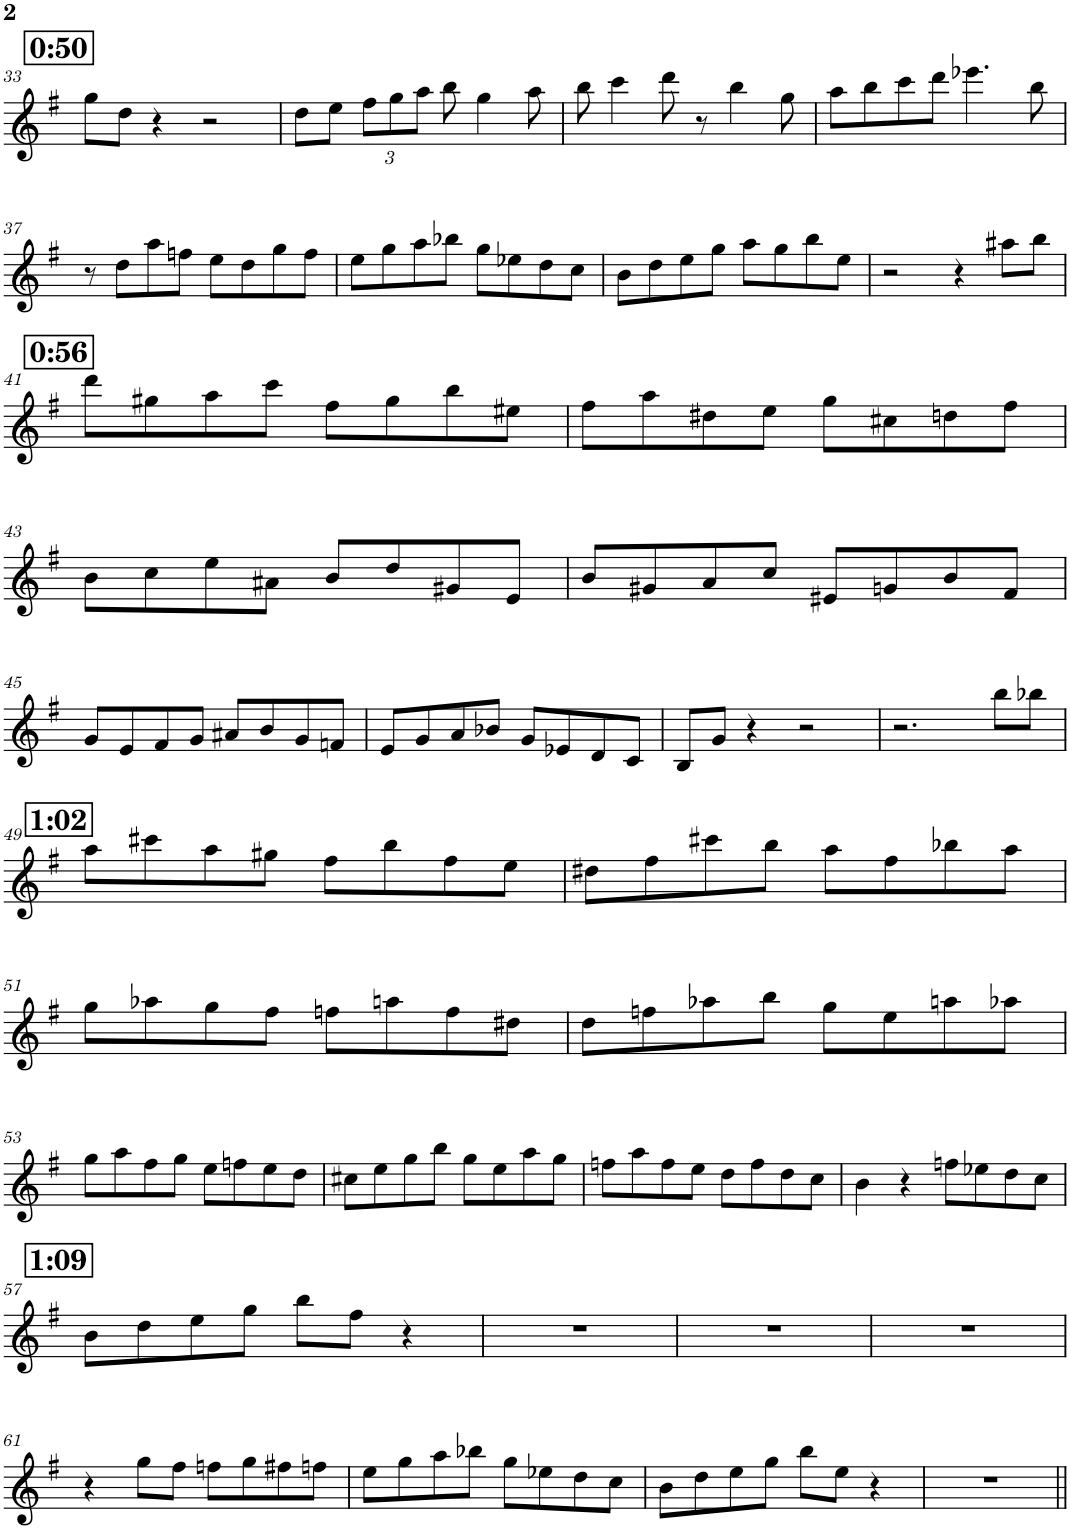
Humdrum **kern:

**kern
*part1
*staff1
*I"バリトン サクソフォーン
!!LO:PB:g=z
*clefG2
*Trd12c21
*k[f#]
*M2/2
*met(c|)
!!LO:REH:place=s1:a:B:cj:fs=14:t=0&colon;50
=33
8gg\L
8dd\J
4r
2r
=34
8dd\L
8ee\J
*Xbrackettup
12ff#\L
12gg\
12aa\J
8bb\
4gg\
8aa\
=35
8bb\
4ccc\
8ddd\
8r
4bb\
8gg\
=36
8aa\L
8bb\
8ccc\
8ddd\J
4.eee-X\
8bb\
!!LO:LB:g=z
=37
8r
8dd\L
8aa\
8ffn\J
8ee\L
8dd\
8gg\
8ff\J
=38
8ee\L
8gg\
8aa\
8bb-X\J
8gg\L
8ee-X\
8dd\
8cc\J
=39
8b\L
8dd\
8ee\
8gg\J
8aa\L
8gg\
8bb\
8ee\J
=40
2r
4r
8aa#X\L
8bb\J
!!LO:LB:g=z
!!LO:REH:place=s1:a:B:cj:fs=14:t=0&colon;56
=41
8ddd\L
8gg#X\
8aa\
8ccc\J
8ff#\L
8gg#\
8bb\
8ee#X\J
=42
8ff#\L
8aa\
8dd#X\
8ee\J
8gg\L
8cc#X\
8ddn\
8ff#\J
!!LO:LB:g=z
=43
8b\L
8cc\
8ee\
8a#X\J
8b/L
8dd/
8g#X/
8e/J
=44
8b/L
8g#X/
8a/
8cc/J
8e#X/L
8gn/
8b/
8f#/J
!!LO:LB:g=z
=45
8g/L
8e/
8f#/
8g/J
8a#X/L
8b/
8g/
8fn/J
=46
8e/L
8g/
8a/
8b-X/J
8g/L
8e-X/
8d/
8c/J
=47
8B/L
8g/J
4r
2r
=48
2.r
8bb\L
8bb-X\J
!!LO:LB:g=z
!!LO:REH:place=s1:a:B:cj:fs=14:t=1&colon;02
=49
8aa\L
8ccc#X\
8aa\
8gg#X\J
8ff#\L
8bb\
8ff#\
8ee\J
=50
8dd#X\L
8ff#\
8ccc#X\
8bb\J
8aa\L
8ff#\
8bb-X\
8aa\J
!!LO:LB:g=z
=51
8gg\L
8aa-X\
8gg\
8ff#\J
8ffn\L
8aan\
8ff\
8dd#X\J
=52
8dd\L
8ffn\
8aa-X\
8bb\J
8gg\L
8ee\
8aan\
8aa-X\J
!!LO:LB:g=z
=53
8gg\L
8aa\
8ff#\
8gg\J
8ee\L
8ffn\
8ee\
8dd\J
=54
8cc#X\L
8ee\
8gg\
8bb\J
8gg\L
8ee\
8aa\
8gg\J
=55
8ffn\L
8aa\
8ff\
8ee\J
8dd\L
8ff\
8dd\
8cc\J
=56
4b\
4r
8ffn\L
8ee-X\
8dd\
8cc\J
!!LO:LB:g=z
!!LO:REH:place=s1:a:B:cj:fs=14:t=1&colon;09
=57
8b\L
8dd\
8ee\
8gg\J
8bb\L
8ff#\J
4r
=58
1r
=59
1r
=60
1r
!!LO:LB:g=z
=61
4r
8gg\L
8ff#\J
8ffn\L
8gg\
8ff#X\
8ffn\J
=62
8ee\L
8gg\
8aa\
8bb-X\J
8gg\L
8ee-X\
8dd\
8cc\J
=63
8b\L
8dd\
8ee\
8gg\J
8bb\L
8ee\J
4r
=64
1r
=||
*-
